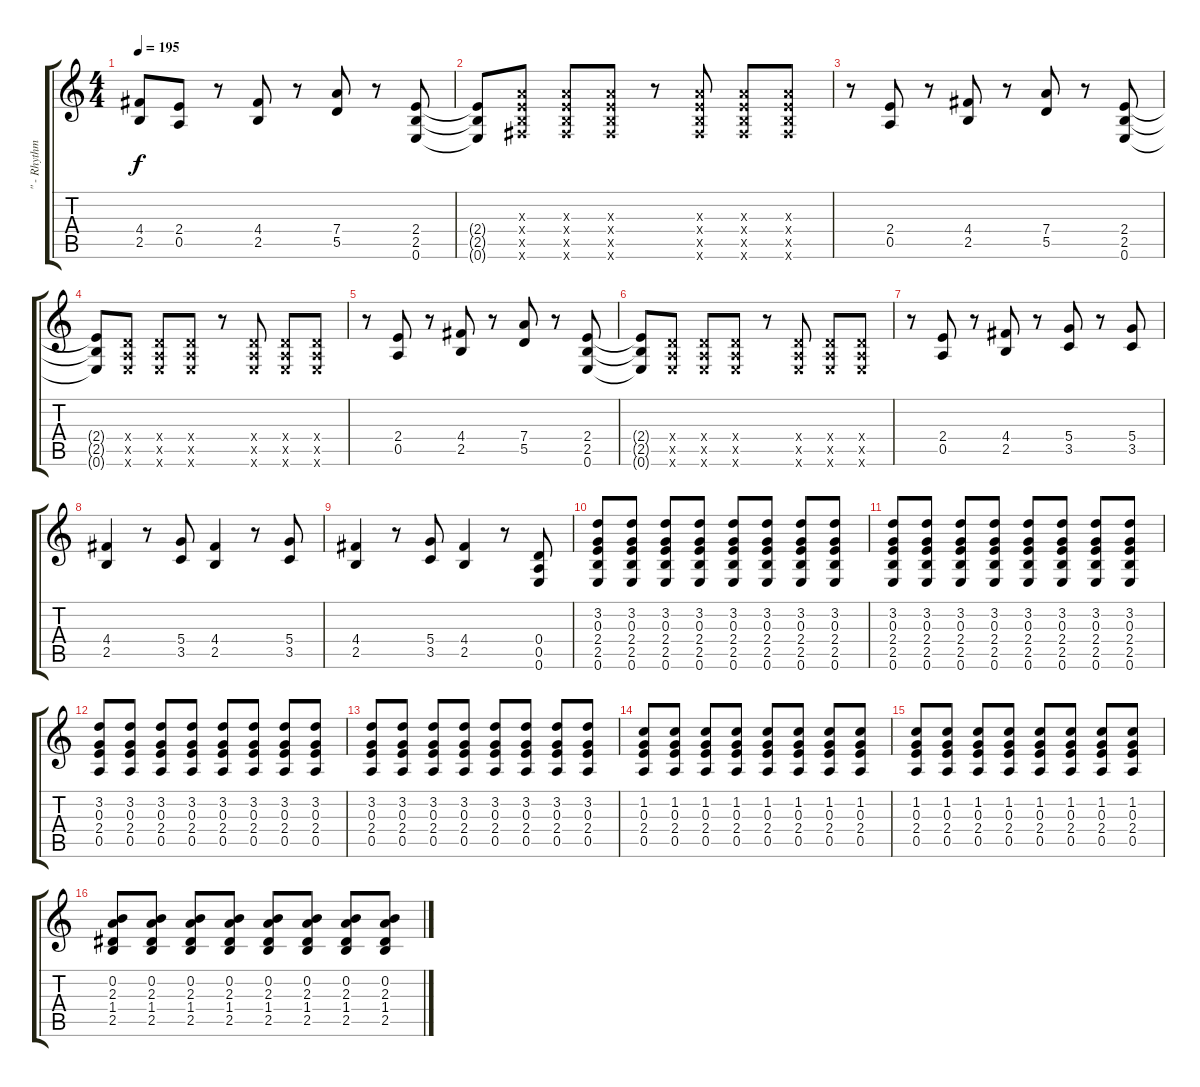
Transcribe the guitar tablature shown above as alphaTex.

\track ("\" - Rhythm Guitar (Right)" "\" - Rhythm") {instrument distortionguitar}
\staff {score tabs}
\tuning (E4 B3 G3 D3 A2 E2) {hide}
\ts (4 4)
\tempo 195
\clef g2
\ks c
(4.4 2.5).8{dy f} (2.4 0.5).8 r.8 (4.4 2.5).8 r.8 (7.4 5.5).8 r.8 (2.4 2.5 0.6).8 |
(2.4{t} 2.5{t} 0.6{t}).8 (2.3{x} 2.4{x} 2.5{x} 2.6{x}).8 (2.3{x} 2.4{x} 2.5{x} 2.6{x}).8 (2.3{x} 2.4{x} 2.5{x} 2.6{x}).8 r.8 (2.3{x} 2.4{x} 2.5{x} 2.6{x}).8 (2.3{x} 2.4{x} 2.5{x} 2.6{x}).8 (2.3{x} 2.4{x} 2.5{x} 2.6{x}).8 |
r.8 (2.4 0.5).8 r.8 (4.4 2.5).8 r.8 (7.4 5.5).8 r.8 (2.4 2.5 0.6).8 |
(2.4{t} 2.5{t} 0.6{t}).8 (0.4{x} 0.5{x} 0.6{x}).8 (0.4{x} 0.5{x} 0.6{x}).8 (0.4{x} 0.5{x} 0.6{x}).8 r.8 (0.4{x} 0.5{x} 0.6{x}).8 (0.4{x} 0.5{x} 0.6{x}).8 (0.4{x} 0.5{x} 0.6{x}).8 |
r.8 (2.4 0.5).8 r.8 (4.4 2.5).8 r.8 (7.4 5.5).8 r.8 (2.4 2.5 0.6).8 |
(2.4{t} 2.5{t} 0.6{t}).8 (0.4{x} 0.5{x} 0.6{x}).8 (0.4{x} 0.5{x} 0.6{x}).8 (0.4{x} 0.5{x} 0.6{x}).8 r.8 (0.4{x} 0.5{x} 0.6{x}).8 (0.4{x} 0.5{x} 0.6{x}).8 (0.4{x} 0.5{x} 0.6{x}).8 |
r.8 (2.4 0.5).8 r.8 (4.4 2.5).8 r.8 (5.4 3.5).8 r.8 (5.4 3.5).8 |
(4.4 2.5).4 r.8 (5.4 3.5).8 (4.4 2.5).4 r.8 (5.4 3.5).8 |
(4.4 2.5).4 r.8 (5.4 3.5).8 (4.4 2.5).4 r.8 (0.4 0.5 0.6).8 |
(3.2 0.3 2.4 2.5 0.6).8 (3.2 0.3 2.4 2.5 0.6).8 (3.2 0.3 2.4 2.5 0.6).8 (3.2 0.3 2.4 2.5 0.6).8 (3.2 0.3 2.4 2.5 0.6).8 (3.2 0.3 2.4 2.5 0.6).8 (3.2 0.3 2.4 2.5 0.6).8 (3.2 0.3 2.4 2.5 0.6).8 |
(3.2 0.3 2.4 2.5 0.6).8 (3.2 0.3 2.4 2.5 0.6).8 (3.2 0.3 2.4 2.5 0.6).8 (3.2 0.3 2.4 2.5 0.6).8 (3.2 0.3 2.4 2.5 0.6).8 (3.2 0.3 2.4 2.5 0.6).8 (3.2 0.3 2.4 2.5 0.6).8 (3.2 0.3 2.4 2.5 0.6).8 |
(3.2 0.3 2.4 0.5).8 (3.2 0.3 2.4 0.5).8 (3.2 0.3 2.4 0.5).8 (3.2 0.3 2.4 0.5).8 (3.2 0.3 2.4 0.5).8 (3.2 0.3 2.4 0.5).8 (3.2 0.3 2.4 0.5).8 (3.2 0.3 2.4 0.5).8 |
(3.2 0.3 2.4 0.5).8 (3.2 0.3 2.4 0.5).8 (3.2 0.3 2.4 0.5).8 (3.2 0.3 2.4 0.5).8 (3.2 0.3 2.4 0.5).8 (3.2 0.3 2.4 0.5).8 (3.2 0.3 2.4 0.5).8 (3.2 0.3 2.4 0.5).8 |
(1.2 0.3 2.4 0.5).8 (1.2 0.3 2.4 0.5).8 (1.2 0.3 2.4 0.5).8 (1.2 0.3 2.4 0.5).8 (1.2 0.3 2.4 0.5).8 (1.2 0.3 2.4 0.5).8 (1.2 0.3 2.4 0.5).8 (1.2 0.3 2.4 0.5).8 |
(1.2 0.3 2.4 0.5).8 (1.2 0.3 2.4 0.5).8 (1.2 0.3 2.4 0.5).8 (1.2 0.3 2.4 0.5).8 (1.2 0.3 2.4 0.5).8 (1.2 0.3 2.4 0.5).8 (1.2 0.3 2.4 0.5).8 (1.2 0.3 2.4 0.5).8 |
(0.2 2.3 1.4 2.5).8 (0.2 2.3 1.4 2.5).8 (0.2 2.3 1.4 2.5).8 (0.2 2.3 1.4 2.5).8 (0.2 2.3 1.4 2.5).8 (0.2 2.3 1.4 2.5).8 (0.2 2.3 1.4 2.5).8 (0.2 2.3 1.4 2.5).8
